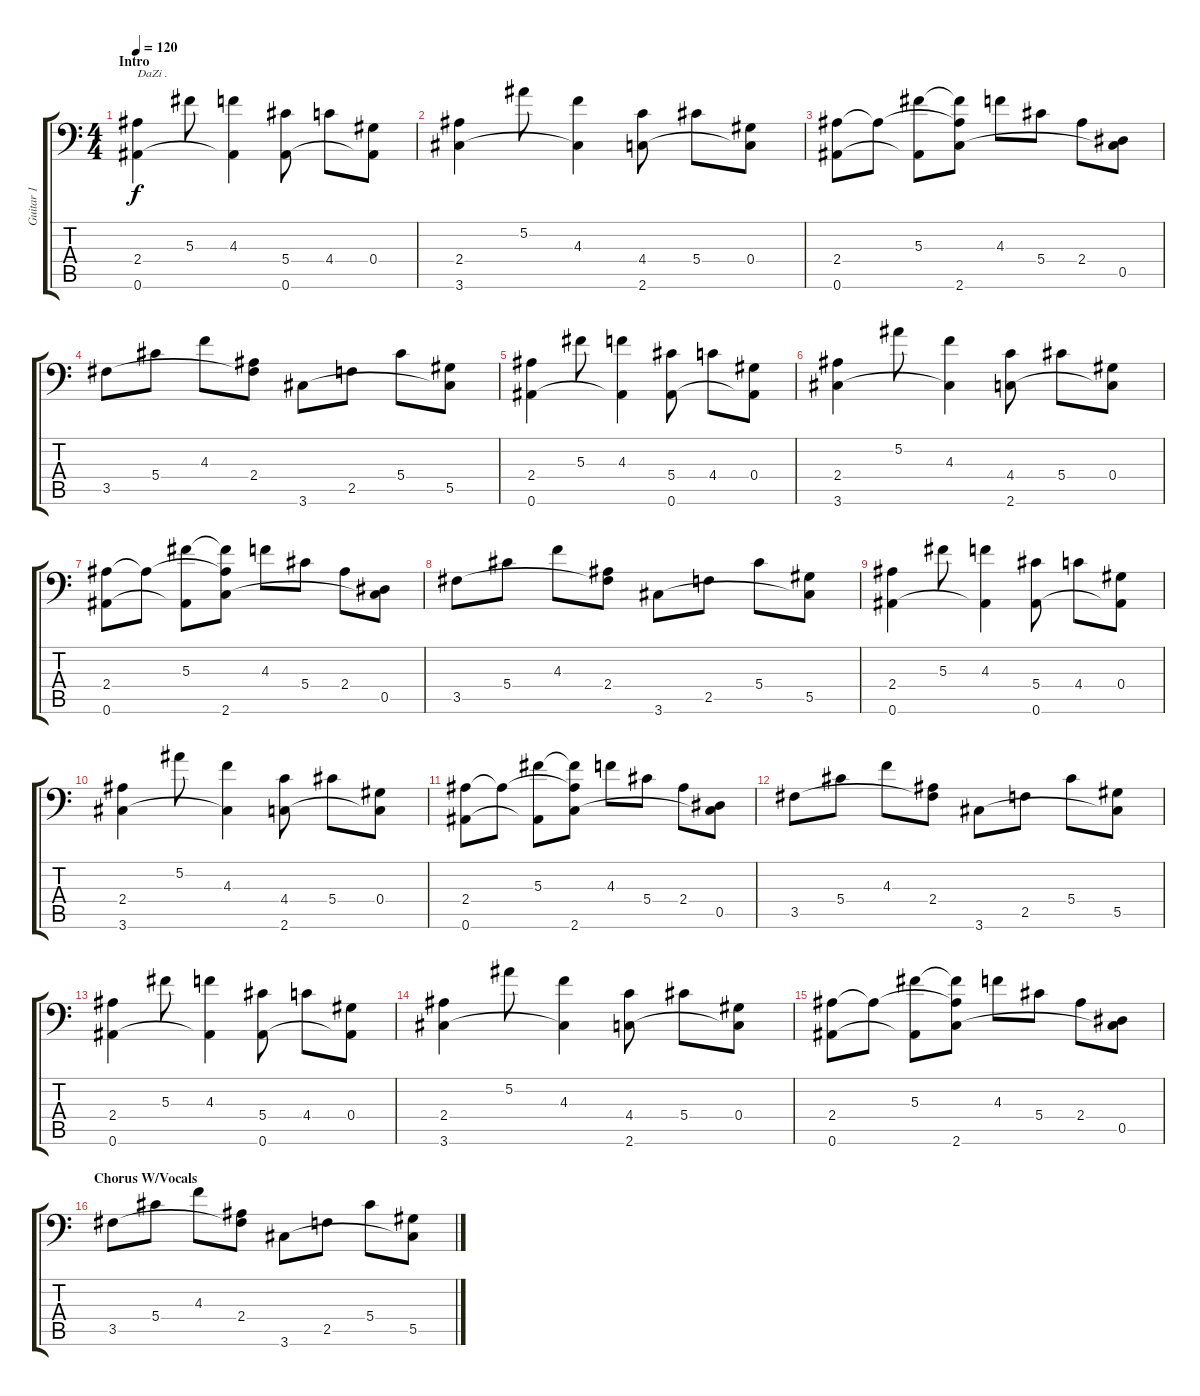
\track ("Guitar 1" "Guitar 1") {instrument acousticguitarsteel}
\staff {score tabs}
\tuning (Bb3 F3 Db3 Ab2 Eb2 Bb1) {hide}
\ts (4 4)
\section ("" "Intro")
\tempo 120
\clef f4
\ks c
(2.4 0.6).4{txt "DaZi ." dy f instrument acousticguitarsteel} 5.3.8 (4.3 0.6{t}).4 (5.4 0.6).8 4.4.8 (0.4 0.6{t}).8 |
(2.4 3.6).4 5.2.8 (4.3 3.6{t}).4 (4.4 2.6).8 5.4.8 (0.4 2.6{t}).8 |
(2.4 0.6).8 2.4{t}.8 (5.3 0.6{t}).8 (5.3{t} 2.4{t} 2.6).8 4.3.8 5.4.8 2.4.8 (0.5 2.6{t}).8 |
3.5.8 5.4.8 4.3.8 (2.4 3.5{t}).8 3.6.8 2.5.8 5.4.8 (5.5 3.6{t}).8 |
(2.4 0.6).4 5.3.8 (4.3 0.6{t}).4 (5.4 0.6).8 4.4.8 (0.4 0.6{t}).8 |
(2.4 3.6).4 5.2.8 (4.3 3.6{t}).4 (4.4 2.6).8 5.4.8 (0.4 2.6{t}).8 |
(2.4 0.6).8 2.4{t}.8 (5.3 0.6{t}).8 (5.3{t} 2.4{t} 2.6).8 4.3.8 5.4.8 2.4.8 (0.5 2.6{t}).8 |
3.5.8 5.4.8 4.3.8 (2.4 3.5{t}).8 3.6.8 2.5.8 5.4.8 (5.5 3.6{t}).8 |
(2.4 0.6).4 5.3.8 (4.3 0.6{t}).4 (5.4 0.6).8 4.4.8 (0.4 0.6{t}).8 |
(2.4 3.6).4 5.2.8 (4.3 3.6{t}).4 (4.4 2.6).8 5.4.8 (0.4 2.6{t}).8 |
(2.4 0.6).8 2.4{t}.8 (5.3 0.6{t}).8 (5.3{t} 2.4{t} 2.6).8 4.3.8 5.4.8 2.4.8 (0.5 2.6{t}).8 |
3.5.8 5.4.8 4.3.8 (2.4 3.5{t}).8 3.6.8 2.5.8 5.4.8 (5.5 3.6{t}).8 |
(2.4 0.6).4 5.3.8 (4.3 0.6{t}).4 (5.4 0.6).8 4.4.8 (0.4 0.6{t}).8 |
(2.4 3.6).4 5.2.8 (4.3 3.6{t}).4 (4.4 2.6).8 5.4.8 (0.4 2.6{t}).8 |
(2.4 0.6).8 2.4{t}.8 (5.3 0.6{t}).8 (5.3{t} 2.4{t} 2.6).8 4.3.8 5.4.8 2.4.8 (0.5 2.6{t}).8 |
\section ("" "Chorus W/Vocals")
3.5.8 5.4.8 4.3.8 (2.4 3.5{t}).8 3.6.8 2.5.8 5.4.8 (5.5 3.6{t}).8
